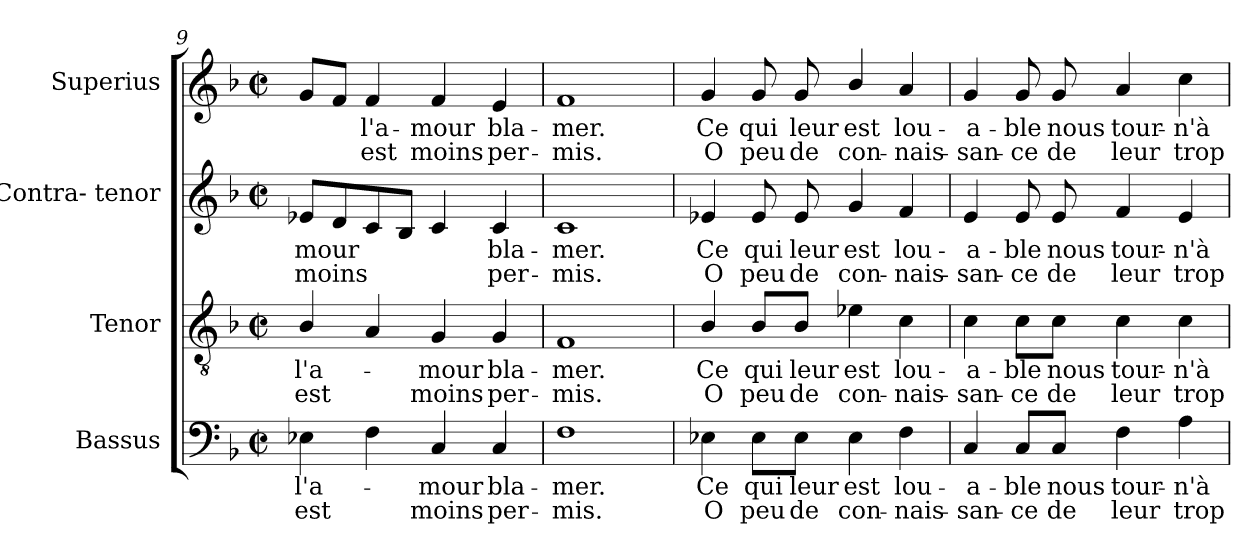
**kern	**text	**text	**kern	**text	**text	**kern	**text	**text	**kern	**text	**text
*part4	*part4	*part4	*part3	*part3	*part3	*part2	*part2	*part2	*part1	*part1	*part1
*staff4	*staff4	*staff4	*staff3	*staff3	*staff3	*staff2	*staff2	*staff2	*staff1	*staff1	*staff1
*I"Bassus	*	*	*I"Tenor	*	*	*I"Contra- tenor	*	*	*I"Superius	*	*
*I'B.	*	*	*I'T.	*	*	*I'A.	*	*	*I'S.	*	*
*clefF4	*	*	*clefGv2	*	*	*clefG2	*	*	*clefG2	*	*
*	*	*	*ITrd7c12	*	*	*	*	*	*	*	*
*k[b-]	*	*	*k[b-]	*	*	*k[b-]	*	*	*k[b-]	*	*
*F:	*	*	*F:	*	*	*F:	*	*	*F:	*	*
*M2/2	*	*	*M2/2	*	*	*M2/2	*	*	*M2/2	*	*
*met(c|)	*	*	*met(c|)	*	*	*met(c|)	*	*	*met(c|)	*	*
=9	=9	=9	=9	=9	=9	=9	=9	=9	=9	=9	=9
!	!LO:LY:b:color=#000000	!LO:LY:b:color=#000000	!	!	!	!	!	!	!	!	!
!	!	!	!	!LO:LY:b:color=#000000	!LO:LY:b:color=#000000	!	!	!	!	!	!
!	!	!	!	!	!	!	!LO:LY:b:color=#000000	!LO:LY:b:color=#000000	!	!	!
4E-Xi\	l'a-	est	4BB-i/	l'a-	est	8e-Xi/L	-mour	moins	8gi/L	.	.
.	.	.	.	.	.	8di/	.	.	8fi/J	.	.
!	!	!	!	!	!	!	!	!	!	!LO:LY:b:color=#000000	!LO:LY:b:color=#000000
4Fi\	.	.	4AAi/	.	.	8ci/	.	.	4fi/	l'a-	est
.	.	.	.	.	.	8B-i/J	.	.	.	.	.
!	!LO:LY:b:color=#000000	!LO:LY:b:color=#000000	!	!	!	!	!	!	!	!	!
!	!	!	!	!LO:LY:b:color=#000000	!LO:LY:b:color=#000000	!	!	!	!	!	!
!	!	!	!	!	!	!	!	!	!	!LO:LY:b:color=#000000	!LO:LY:b:color=#000000
4Ci/	-mour	moins	4GGi/	-mour	moins	4ci/	.	.	4fi/	-mour	moins
!	!LO:LY:b:color=#000000	!LO:LY:b:color=#000000	!	!	!	!	!	!	!	!	!
!	!	!	!	!LO:LY:b:color=#000000	!LO:LY:b:color=#000000	!	!	!	!	!	!
!	!	!	!	!	!	!	!LO:LY:b:color=#000000	!LO:LY:b:color=#000000	!	!	!
!	!	!	!	!	!	!	!	!	!	!LO:LY:b:color=#000000	!LO:LY:b:color=#000000
4Ci/	bla-	per-	4GGi/	bla-	per-	4ci/	bla-	per-	4ei/	bla-	per-
=10	=10	=10	=10	=10	=10	=10	=10	=10	=10	=10	=10
!	!LO:LY:b:color=#000000	!LO:LY:b:color=#000000	!	!	!	!	!	!	!	!	!
!	!	!	!	!LO:LY:b:color=#000000	!LO:LY:b:color=#000000	!	!	!	!	!	!
!	!	!	!	!	!	!	!LO:LY:b:color=#000000	!LO:LY:b:color=#000000	!	!	!
!	!	!	!	!	!	!	!	!	!	!LO:LY:b:color=#000000	!LO:LY:b:color=#000000
1Fi	-mer.	-mis.	1FFi	-mer.	-mis.	1ci	-mer.	-mis.	1fi	-mer.	-mis.
!!LO:LB:g=z
=11	=11	=11	=11	=11	=11	=11	=11	=11	=11	=11	=11
!	!LO:LY:b:color=#000000	!LO:LY:b:color=#000000	!	!	!	!	!	!	!	!	!
!	!	!	!	!LO:LY:b:color=#000000	!LO:LY:b:color=#000000	!	!	!	!	!	!
!	!	!	!	!	!	!	!LO:LY:b:color=#000000	!LO:LY:b:color=#000000	!	!	!
!	!	!	!	!	!	!	!	!	!	!LO:LY:b:color=#000000	!LO:LY:b:color=#000000
4E-Xi\	Ce	O	4BB-i/	Ce	O	4e-Xi/	Ce	O	4gi/	Ce	O
!	!LO:LY:b:color=#000000	!LO:LY:b:color=#000000	!	!	!	!	!	!	!	!	!
!	!	!	!	!LO:LY:b:color=#000000	!LO:LY:b:color=#000000	!	!	!	!	!	!
!	!	!	!	!	!	!	!LO:LY:b:color=#000000	!LO:LY:b:color=#000000	!	!	!
!	!	!	!	!	!	!	!	!	!	!LO:LY:b:color=#000000	!LO:LY:b:color=#000000
8E-i\L	qui	peu	8BB-i/L	qui	peu	8e-i/	qui	peu	8gi/	qui	peu
!	!LO:LY:b:color=#000000	!LO:LY:b:color=#000000	!	!	!	!	!	!	!	!	!
!	!	!	!	!LO:LY:b:color=#000000	!LO:LY:b:color=#000000	!	!	!	!	!	!
!	!	!	!	!	!	!	!LO:LY:b:color=#000000	!LO:LY:b:color=#000000	!	!	!
!	!	!	!	!	!	!	!	!	!	!LO:LY:b:color=#000000	!LO:LY:b:color=#000000
8E-i\J	leur	de	8BB-i/J	leur	de	8e-i/	leur	de	8gi/	leur	de
!	!LO:LY:b:color=#000000	!LO:LY:b:color=#000000	!	!	!	!	!	!	!	!	!
!	!	!	!	!LO:LY:b:color=#000000	!LO:LY:b:color=#000000	!	!	!	!	!	!
!	!	!	!	!	!	!	!LO:LY:b:color=#000000	!LO:LY:b:color=#000000	!	!	!
!	!	!	!	!	!	!	!	!	!	!LO:LY:b:color=#000000	!LO:LY:b:color=#000000
4E-i\	est	con-	4E-Xi\	est	con-	4gi/	est	con-	4b-i/	est	con-
!	!LO:LY:b:color=#000000	!LO:LY:b:color=#000000	!	!	!	!	!	!	!	!	!
!	!	!	!	!LO:LY:b:color=#000000	!LO:LY:b:color=#000000	!	!	!	!	!	!
!	!	!	!	!	!	!	!LO:LY:b:color=#000000	!LO:LY:b:color=#000000	!	!	!
!	!	!	!	!	!	!	!	!	!	!LO:LY:b:color=#000000	!LO:LY:b:color=#000000
4Fi\	lou-	-nais-	4Ci\	lou-	-nais-	4fi/	lou-	-nais-	4ai/	lou-	-nais-
=12	=12	=12	=12	=12	=12	=12	=12	=12	=12	=12	=12
!	!LO:LY:b:color=#000000	!LO:LY:b:color=#000000	!	!	!	!	!	!	!	!	!
!	!	!	!	!LO:LY:b:color=#000000	!LO:LY:b:color=#000000	!	!	!	!	!	!
!	!	!	!	!	!	!	!LO:LY:b:color=#000000	!LO:LY:b:color=#000000	!	!	!
!	!	!	!	!	!	!	!	!	!	!LO:LY:b:color=#000000	!LO:LY:b:color=#000000
4Ci/	-a-	-san-	4Ci\	-a-	-san-	4ei/	-a-	-san-	4gi/	-a-	-san-
!	!LO:LY:b:color=#000000	!LO:LY:b:color=#000000	!	!	!	!	!	!	!	!	!
!	!	!	!	!LO:LY:b:color=#000000	!LO:LY:b:color=#000000	!	!	!	!	!	!
!	!	!	!	!	!	!	!LO:LY:b:color=#000000	!LO:LY:b:color=#000000	!	!	!
!	!	!	!	!	!	!	!	!	!	!LO:LY:b:color=#000000	!LO:LY:b:color=#000000
8Ci/L	-ble	-ce	8Ci\L	-ble	-ce	8ei/	-ble	-ce	8gi/	-ble	-ce
!	!LO:LY:b:color=#000000	!LO:LY:b:color=#000000	!	!	!	!	!	!	!	!	!
!	!	!	!	!LO:LY:b:color=#000000	!LO:LY:b:color=#000000	!	!	!	!	!	!
!	!	!	!	!	!	!	!LO:LY:b:color=#000000	!LO:LY:b:color=#000000	!	!	!
!	!	!	!	!	!	!	!	!	!	!LO:LY:b:color=#000000	!LO:LY:b:color=#000000
8Ci/J	nous	de	8Ci\J	nous	de	8ei/	nous	de	8gi/	nous	de
!	!LO:LY:b:color=#000000	!LO:LY:b:color=#000000	!	!	!	!	!	!	!	!	!
!	!	!	!	!LO:LY:b:color=#000000	!LO:LY:b:color=#000000	!	!	!	!	!	!
!	!	!	!	!	!	!	!LO:LY:b:color=#000000	!LO:LY:b:color=#000000	!	!	!
!	!	!	!	!	!	!	!	!	!	!LO:LY:b:color=#000000	!LO:LY:b:color=#000000
4Fi\	tour-	leur	4Ci\	tour-	leur	4fi/	tour-	leur	4ai/	tour-	leur
!	!LO:LY:b:color=#000000	!LO:LY:b:color=#000000	!	!	!	!	!	!	!	!	!
!	!	!	!	!LO:LY:b:color=#000000	!LO:LY:b:color=#000000	!	!	!	!	!	!
!	!	!	!	!	!	!	!LO:LY:b:color=#000000	!LO:LY:b:color=#000000	!	!	!
!	!	!	!	!	!	!	!	!	!	!LO:LY:b:color=#000000	!LO:LY:b:color=#000000
4Ai\	-n'à	trop	4Ci\	-n'à	trop	4ei/	-n'à	trop	4cci\	-n'à	trop
=	=	=	=	=	=	=	=	=	=	=	=
*-	*-	*-	*-	*-	*-	*-	*-	*-	*-	*-	*-
